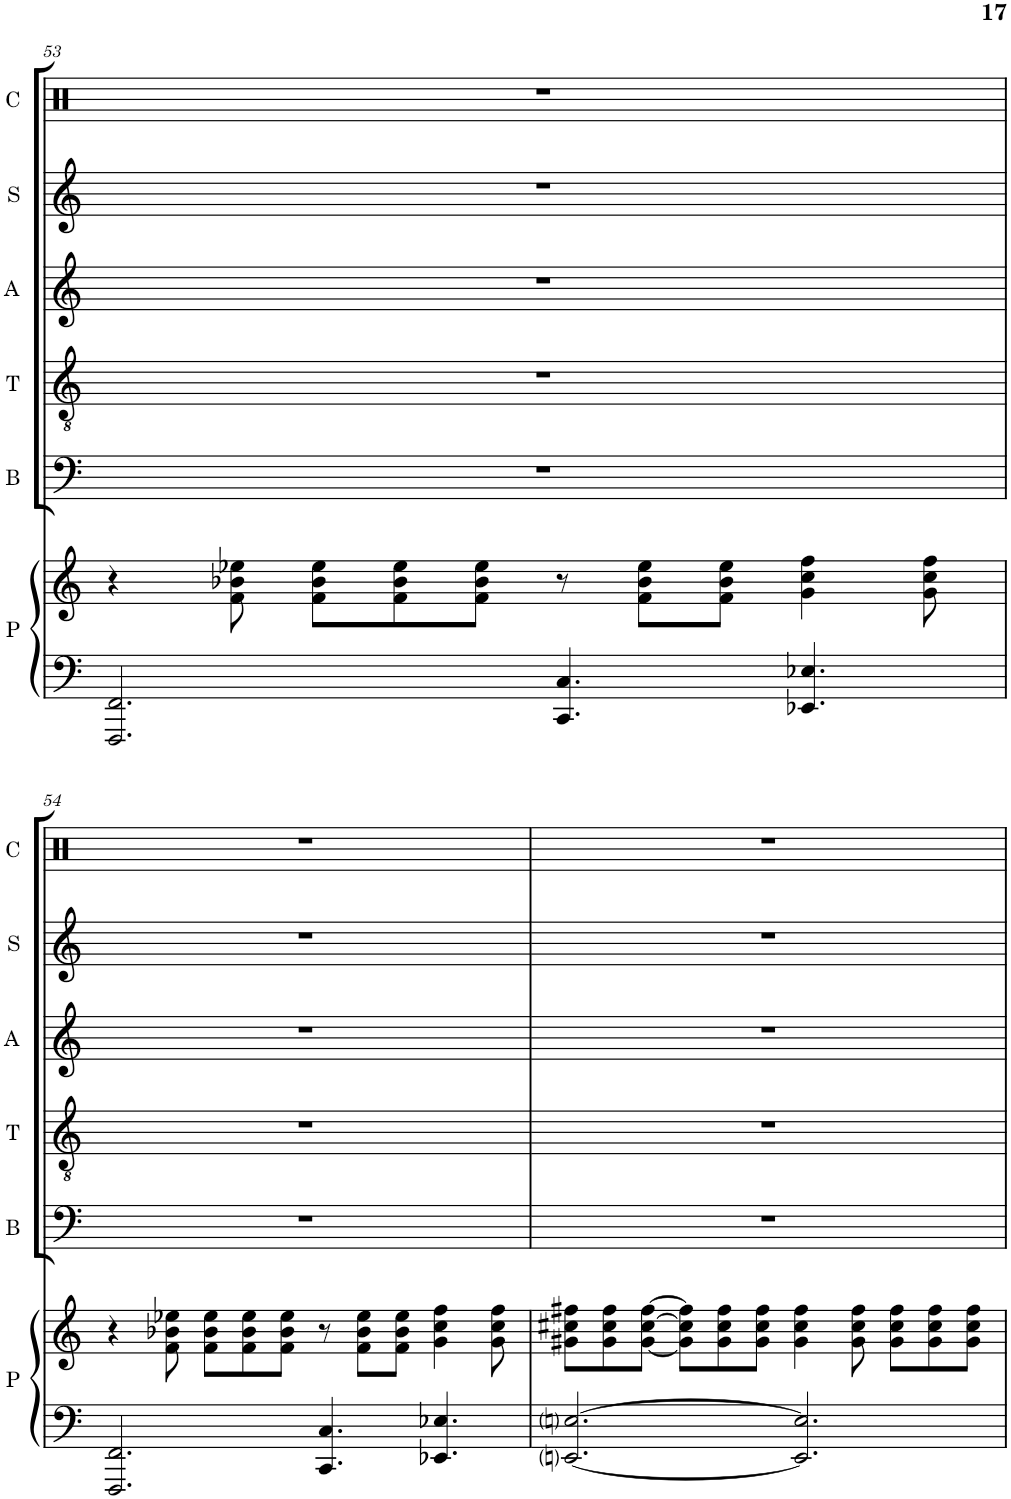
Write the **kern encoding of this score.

**kern	**kern	**kern	**kern	**kern	**kern	**kern
*part6	*part6	*part5	*part4	*part3	*part2	*part1
*staff7	*staff6	*staff5	*staff4	*staff3	*staff2	*staff1
*I"Piano	*	*I"Bass	*I"Tenor	*I"Alto	*I"Soprano	*I"Claps
*I'P	*	*I'B	*I'T	*I'A	*I'S	*I'C
!!LO:PB:g=z
*clefF4	*clefG2	*clefF4	*clefGv2	*clefG2	*clefG2	*clefX
*	*	*	*	*	*	*Trd14c24
*k[]	*k[]	*k[]	*k[]	*k[]	*k[]	*k[]
*M12/8	*M12/8	*M12/8	*M12/8	*M12/8	*M12/8	*M12/8
=53	=53	=53	=53	=53	=53	=53
2.FFF/ 2.FF/	4r	1.r	1.r	1.r	1.r	1.r
.	8f\ 8b-X\ 8ee-X\	.	.	.	.	.
.	8f\ 8b-\ 8ee-\L	.	.	.	.	.
.	8f\ 8b-\ 8ee-\	.	.	.	.	.
.	8f\ 8b-\ 8ee-\J	.	.	.	.	.
4.CC/ 4.C/	8r	.	.	.	.	.
.	8f\ 8b-\ 8ee-\L	.	.	.	.	.
.	8f\ 8b-\ 8ee-\J	.	.	.	.	.
4.EE-X/ 4.E-X/	4g\ 4cc\ 4ff\	.	.	.	.	.
.	8g\ 8cc\ 8ff\	.	.	.	.	.
!!LO:LB:g=z
=54	=54	=54	=54	=54	=54	=54
*	*	*	*	*	*	*clefX
2.FFF/ 2.FF/	4r	1.r	1.r	1.r	1.r	1.r
.	8f\ 8b-X\ 8ee-X\	.	.	.	.	.
.	8f\ 8b-\ 8ee-\L	.	.	.	.	.
.	8f\ 8b-\ 8ee-\	.	.	.	.	.
.	8f\ 8b-\ 8ee-\J	.	.	.	.	.
4.CC/ 4.C/	8r	.	.	.	.	.
.	8f\ 8b-\ 8ee-\L	.	.	.	.	.
.	8f\ 8b-\ 8ee-\J	.	.	.	.	.
4.EE-X/ 4.E-X/	4g\ 4cc\ 4ff\	.	.	.	.	.
.	8g\ 8cc\ 8ff\	.	.	.	.	.
=55	=55	=55	=55	=55	=55	=55
[2.EEni/ [2.Eni/	8g#X\ 8cc#X\ 8ff#X\L	1.r	1.r	1.r	1.r	1.r
.	8g#\ 8cc#\ 8ff#\	.	.	.	.	.
.	[8g#\ [8cc#\ [8ff#\J	.	.	.	.	.
.	8g#\] 8cc#\] 8ff#\]L	.	.	.	.	.
.	8g#\ 8cc#\ 8ff#\	.	.	.	.	.
.	8g#\ 8cc#\ 8ff#\J	.	.	.	.	.
2.EE/] 2.E/]	4g#\ 4cc#\ 4ff#\	.	.	.	.	.
.	8g#\ 8cc#\ 8ff#\	.	.	.	.	.
.	8g#\ 8cc#\ 8ff#\L	.	.	.	.	.
.	8g#\ 8cc#\ 8ff#\	.	.	.	.	.
.	8g#\ 8cc#\ 8ff#\J	.	.	.	.	.
=	=	=	=	=	=	=
*-	*-	*-	*-	*-	*-	*-
